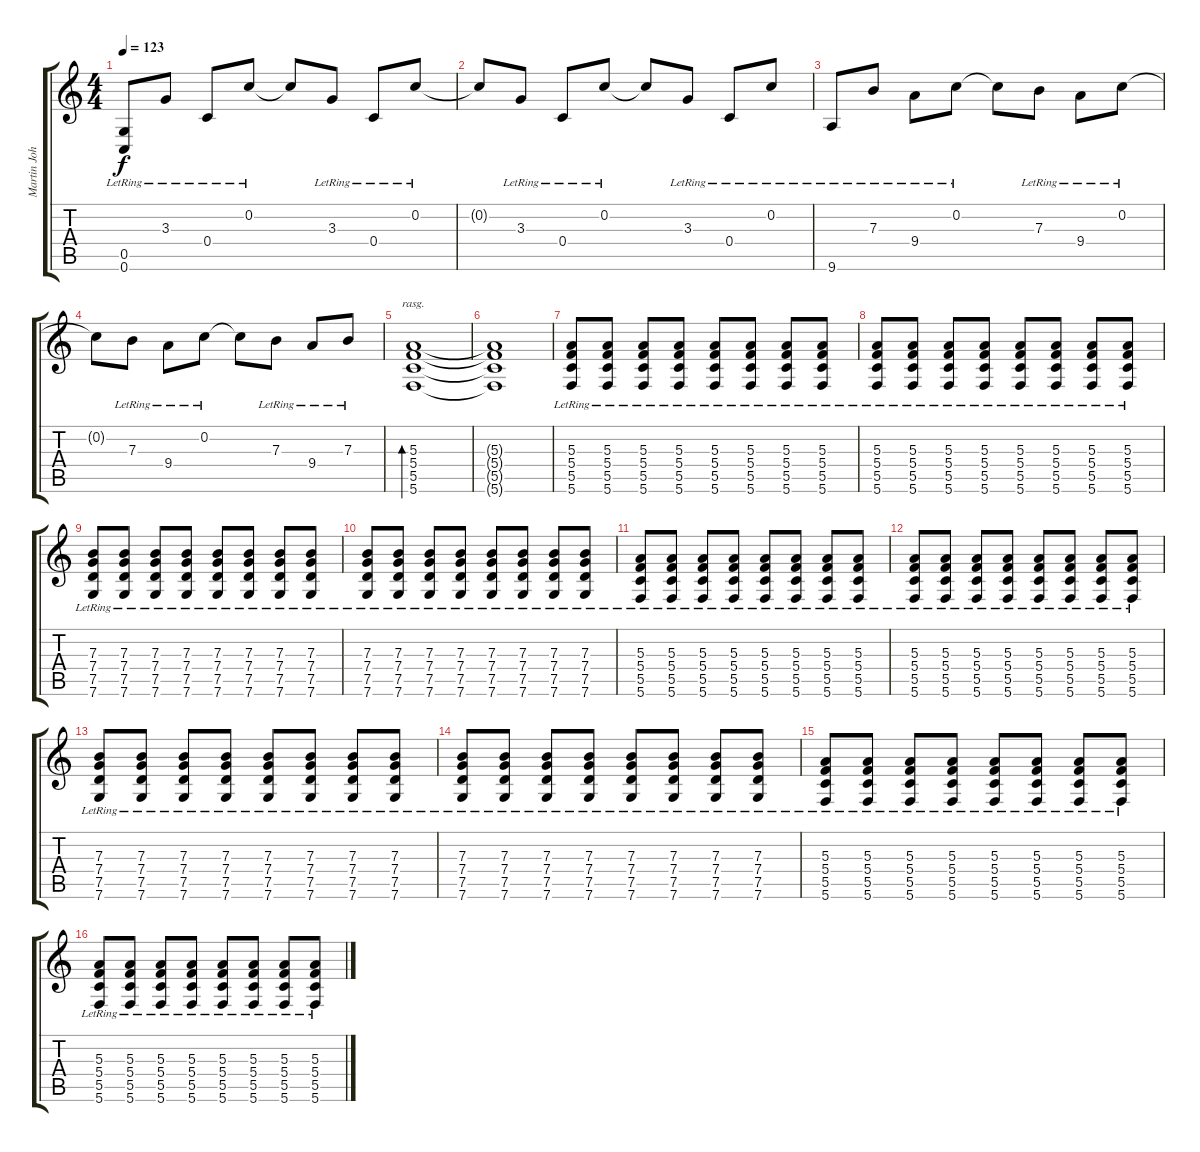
\track ("Martin Johnson - Rhythm Guitar" "Martin Joh") {instrument acousticguitarsteel}
\staff {score tabs}
\tuning (E4 C4 E3 C3 G2 C2) {hide}
\ts (4 4)
\tempo 123
\clef g2
\ks c
(0.5{lr} 0.6{lr}).8{dy f} 3.3{lr}.8 0.4{lr}.8 0.2{lr}.8 0.2{t}.8 3.3{lr}.8 0.4{lr}.8 0.2{lr}.8 |
0.2{t}.8 3.3{lr}.8 0.4{lr}.8 0.2{lr}.8 0.2{t}.8 3.3{lr}.8 0.4{lr}.8 0.2{lr}.8 |
9.6{lr}.8 7.3{lr}.8 9.4{lr}.8 0.2{lr}.8 0.2{t}.8 7.3{lr}.8 9.4{lr}.8 0.2{lr}.8 |
0.2{t}.8 7.3{lr}.8 9.4{lr}.8 0.2{lr}.8 0.2{t}.8 7.3{lr}.8 9.4{lr}.8 7.3{lr}.8 |
(5.3 5.4 5.5 5.6).1{bd 240 rasg ii} |
(5.3{t} 5.4{t} 5.5{t} 5.6{t}).1 |
(5.3{lr} 5.4{lr} 5.5{lr} 5.6{lr}).8 (5.3{lr} 5.4{lr} 5.5{lr} 5.6{lr}).8 (5.3{lr} 5.4{lr} 5.5{lr} 5.6{lr}).8 (5.3{lr} 5.4{lr} 5.5{lr} 5.6{lr}).8 (5.3{lr} 5.4{lr} 5.5{lr} 5.6{lr}).8 (5.3{lr} 5.4{lr} 5.5{lr} 5.6{lr}).8 (5.3{lr} 5.4{lr} 5.5{lr} 5.6{lr}).8 (5.3{lr} 5.4{lr} 5.5{lr} 5.6{lr}).8 |
(5.3{lr} 5.4{lr} 5.5{lr} 5.6{lr}).8 (5.3{lr} 5.4{lr} 5.5{lr} 5.6{lr}).8 (5.3{lr} 5.4{lr} 5.5{lr} 5.6{lr}).8 (5.3{lr} 5.4{lr} 5.5{lr} 5.6{lr}).8 (5.3{lr} 5.4{lr} 5.5{lr} 5.6{lr}).8 (5.3{lr} 5.4{lr} 5.5{lr} 5.6{lr}).8 (5.3{lr} 5.4{lr} 5.5{lr} 5.6{lr}).8 (5.3{lr} 5.4{lr} 5.5{lr} 5.6{lr}).8 |
(7.3{lr} 7.4{lr} 7.5{lr} 7.6{lr}).8 (7.3{lr} 7.4{lr} 7.5{lr} 7.6{lr}).8 (7.3{lr} 7.4{lr} 7.5{lr} 7.6{lr}).8 (7.3{lr} 7.4{lr} 7.5{lr} 7.6{lr}).8 (7.3{lr} 7.4{lr} 7.5{lr} 7.6{lr}).8 (7.3{lr} 7.4{lr} 7.5{lr} 7.6{lr}).8 (7.3{lr} 7.4{lr} 7.5{lr} 7.6{lr}).8 (7.3{lr} 7.4{lr} 7.5{lr} 7.6{lr}).8 |
(7.3{lr} 7.4{lr} 7.5{lr} 7.6{lr}).8 (7.3{lr} 7.4{lr} 7.5{lr} 7.6{lr}).8 (7.3{lr} 7.4{lr} 7.5{lr} 7.6{lr}).8 (7.3{lr} 7.4{lr} 7.5{lr} 7.6{lr}).8 (7.3{lr} 7.4{lr} 7.5{lr} 7.6{lr}).8 (7.3{lr} 7.4{lr} 7.5{lr} 7.6{lr}).8 (7.3{lr} 7.4{lr} 7.5{lr} 7.6{lr}).8 (7.3{lr} 7.4{lr} 7.5{lr} 7.6{lr}).8 |
(5.3{lr} 5.4{lr} 5.5{lr} 5.6{lr}).8 (5.3{lr} 5.4{lr} 5.5{lr} 5.6{lr}).8 (5.3{lr} 5.4{lr} 5.5{lr} 5.6{lr}).8 (5.3{lr} 5.4{lr} 5.5{lr} 5.6{lr}).8 (5.3{lr} 5.4{lr} 5.5{lr} 5.6{lr}).8 (5.3{lr} 5.4{lr} 5.5{lr} 5.6{lr}).8 (5.3{lr} 5.4{lr} 5.5{lr} 5.6{lr}).8 (5.3{lr} 5.4{lr} 5.5{lr} 5.6{lr}).8 |
(5.3{lr} 5.4{lr} 5.5{lr} 5.6{lr}).8 (5.3{lr} 5.4{lr} 5.5{lr} 5.6{lr}).8 (5.3{lr} 5.4{lr} 5.5{lr} 5.6{lr}).8 (5.3{lr} 5.4{lr} 5.5{lr} 5.6{lr}).8 (5.3{lr} 5.4{lr} 5.5{lr} 5.6{lr}).8 (5.3{lr} 5.4{lr} 5.5{lr} 5.6{lr}).8 (5.3{lr} 5.4{lr} 5.5{lr} 5.6{lr}).8 (5.3{lr} 5.4{lr} 5.5{lr} 5.6{lr}).8 |
(7.3{lr} 7.4{lr} 7.5{lr} 7.6{lr}).8 (7.3{lr} 7.4{lr} 7.5{lr} 7.6{lr}).8 (7.3{lr} 7.4{lr} 7.5{lr} 7.6{lr}).8 (7.3{lr} 7.4{lr} 7.5{lr} 7.6{lr}).8 (7.3{lr} 7.4{lr} 7.5{lr} 7.6{lr}).8 (7.3{lr} 7.4{lr} 7.5{lr} 7.6{lr}).8 (7.3{lr} 7.4{lr} 7.5{lr} 7.6{lr}).8 (7.3{lr} 7.4{lr} 7.5{lr} 7.6{lr}).8 |
(7.3{lr} 7.4{lr} 7.5{lr} 7.6{lr}).8 (7.3{lr} 7.4{lr} 7.5{lr} 7.6{lr}).8 (7.3{lr} 7.4{lr} 7.5{lr} 7.6{lr}).8 (7.3{lr} 7.4{lr} 7.5{lr} 7.6{lr}).8 (7.3{lr} 7.4{lr} 7.5{lr} 7.6{lr}).8 (7.3{lr} 7.4{lr} 7.5{lr} 7.6{lr}).8 (7.3{lr} 7.4{lr} 7.5{lr} 7.6{lr}).8 (7.3{lr} 7.4{lr} 7.5{lr} 7.6{lr}).8 |
(5.3{lr} 5.4{lr} 5.5{lr} 5.6{lr}).8 (5.3{lr} 5.4{lr} 5.5{lr} 5.6{lr}).8 (5.3{lr} 5.4{lr} 5.5{lr} 5.6{lr}).8 (5.3{lr} 5.4{lr} 5.5{lr} 5.6{lr}).8 (5.3{lr} 5.4{lr} 5.5{lr} 5.6{lr}).8 (5.3{lr} 5.4{lr} 5.5{lr} 5.6{lr}).8 (5.3{lr} 5.4{lr} 5.5{lr} 5.6{lr}).8 (5.3{lr} 5.4{lr} 5.5{lr} 5.6{lr}).8 |
(5.3{lr} 5.4{lr} 5.5{lr} 5.6{lr}).8 (5.3{lr} 5.4{lr} 5.5{lr} 5.6{lr}).8 (5.3{lr} 5.4{lr} 5.5{lr} 5.6{lr}).8 (5.3{lr} 5.4{lr} 5.5{lr} 5.6{lr}).8 (5.3{lr} 5.4{lr} 5.5{lr} 5.6{lr}).8 (5.3{lr} 5.4{lr} 5.5{lr} 5.6{lr}).8 (5.3{lr} 5.4{lr} 5.5{lr} 5.6{lr}).8 (5.3{lr} 5.4{lr} 5.5{lr} 5.6{lr}).8
